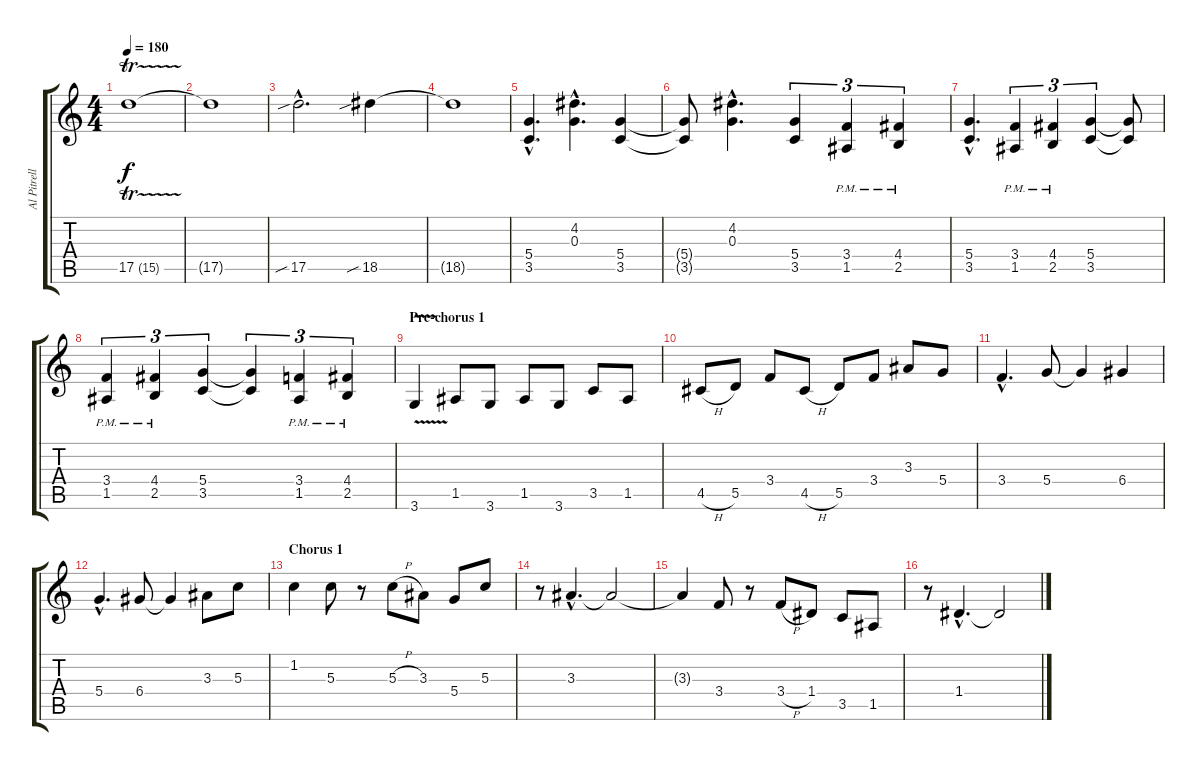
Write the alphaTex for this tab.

\track ("Al Pitrelli" "Al Pitrell") {instrument distortionguitar}
\staff {score tabs}
\tuning (E4 B3 G3 D3 A2 E2) {hide}
\ts (4 4)
\tempo 180
\clef g2
\ks c
17.5{tr (15 16)}.1{dy f} |
17.5{t}.1 |
17.5{sib hac}.2{d} 18.5{sib}.4 |
18.5{t}.1 |
(5.4{hac} 3.5{hac}).4{d volume 13} (4.2{hac} 0.3{hac}).4{d} (5.4 3.5).4 |
(5.4{t} 3.5{t}).8 (4.2{hac} 0.3{hac}).4{d} (5.4 3.5).4{tu (3 2)} (3.4{pm} 1.5{pm}).4{tu (3 2)} (4.4{pm} 2.5{pm}).4{tu (3 2)} |
(5.4{hac} 3.5{hac}).4{d} (3.4{pm} 1.5{pm}).4{tu (3 2)} (4.4{pm} 2.5{pm}).4{tu (3 2)} (5.4 3.5).4{tu (3 2)} (5.4{t} 3.5{t}).8 |
(3.4{pm} 1.5{pm}).4{tu (3 2)} (4.4{pm} 2.5{pm}).4{tu (3 2)} (5.4 3.5).4{tu (3 2)} (5.4{t} 3.5{t}).4{tu (3 2)} (3.4{pm} 1.5{pm}).4{tu (3 2)} (4.4{pm} 2.5{pm}).4{tu (3 2)} |
\section ("" "Pre-chorus 1")
3.6{v}.4{volume 13} 1.5.8 3.6.8 1.5.8 3.6.8 3.5.8 1.5.8 |
4.5{h}.8 5.5.8 3.4.8 4.5{h}.8 5.5.8 3.4.8 3.3.8 5.4.8 |
3.4{hac}.4{d} 5.4.8 5.4{t}.4 6.4.4 |
5.4{hac}.4{d} 6.4.8 6.4{t}.4 3.3.8 5.3.8 |
\section ("" "Chorus 1")
1.2.4 5.3.8 r.8 5.3{h}.8 3.3.8 5.4.8 5.3.8 |
r.8 3.3{hac}.4{d} 3.3{t}.2 |
3.3{t}.4 3.4.8 r.8 3.4{h}.8 1.4.8 3.5.8 1.5.8 |
r.8 1.4{hac}.4{d} 1.4{t}.2
